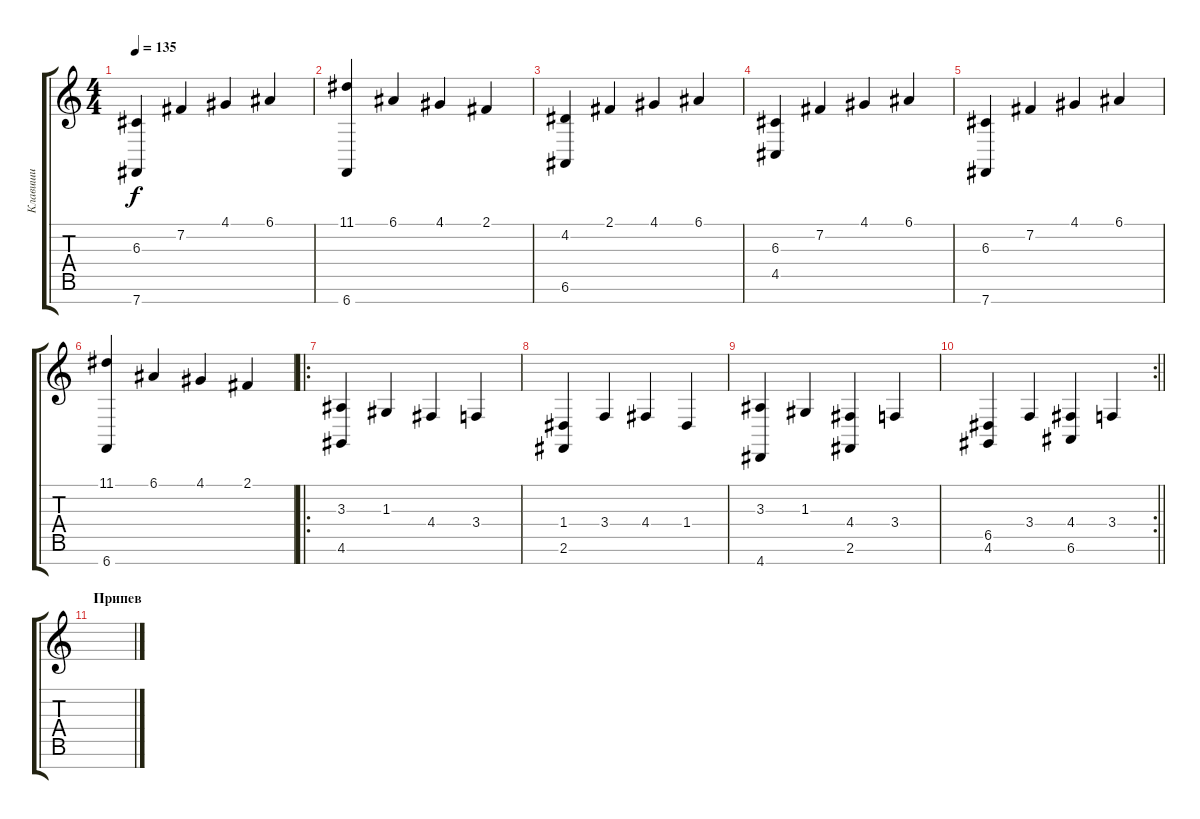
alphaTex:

\track ("Клавиши" "Клавиши") {instrument honkytonkpiano}
\staff {score tabs}
\tuning (E4 B3 G3 D3 A2 E2 B1) {hide}
\ts (4 4)
\tempo 135
\clef g2
\ks c
(6.3 7.7).4{dy f} 7.2.4 4.1.4 6.1.4 |
(11.1 6.7).4 6.1.4 4.1.4 2.1.4 |
(4.2 6.6).4 2.1.4 4.1.4 6.1.4 |
(6.3 4.5).4 7.2.4 4.1.4 6.1.4 |
(6.3 7.7).4 7.2.4 4.1.4 6.1.4 |
(11.1 6.7).4 6.1.4 4.1.4 2.1.4 |
\ro
(3.3 4.6).4 1.3.4 4.4.4 3.4.4 |
(1.4 2.6).4 3.4.4 4.4.4 1.4.4 |
(3.3 4.7).4 1.3.4 (4.4 2.6).4 3.4.4 |
\rc 2
\barLineRight lightlight
(6.5 4.6).4 3.4.4 (4.4 6.6).4 3.4.4 |
\section ("" "Припев")
